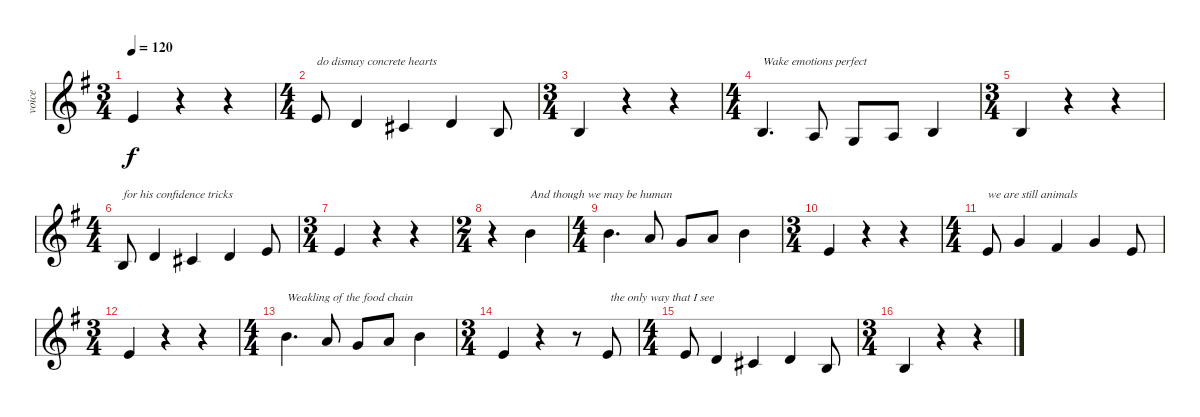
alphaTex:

\track ("voice" "voice") {instrument flute}
\staff {score}
\tuning (E4 B3 G3 D3 A2 E2 B1) {hide}
\ts (3 4)
\tempo 120
\clef g2
\ks g
5.2.4{dy f} r.4 r.4 |
\ts (4 4)
5.2.8{txt "do dismay concrete hearts"} 3.2.4 2.2.4 3.2.4 4.3.8 |
\ts (3 4)
4.3.4 r.4 r.4 |
\ts (4 4)
4.3.4{d txt "Wake emotions perfect"} 2.3.8 0.3.8 2.3.8 4.3.4 |
\ts (3 4)
4.3.4 r.4 r.4 |
\ts (4 4)
4.3.8{txt "for his confidence tricks"} 3.2.4 2.2.4 3.2.4 5.2.8 |
\ts (3 4)
5.2.4 r.4 r.4 |
\ts (2 4)
r.4 7.1.4{txt "And though we may be human"} |
\ts (4 4)
7.1.4{d} 5.1.8 8.2.8 5.1.8 7.1.4 |
\ts (3 4)
5.2.4 r.4 r.4 |
\ts (4 4)
5.2.8{txt "we are still animals"} 8.2.4 7.2.4 8.2.4 5.2.8 |
\ts (3 4)
5.2.4 r.4 r.4 |
\ts (4 4)
7.1.4{d txt "Weakling of the food chain"} 5.1.8 8.2.8 5.1.8 7.1.4 |
\ts (3 4)
5.2.4 r.4 r.8 5.2.8{txt " the only way that I see"} |
\ts (4 4)
5.2.8 3.2.4 2.2.4 3.2.4 0.2.8 |
\ts (3 4)
0.2.4 r.4 r.4
